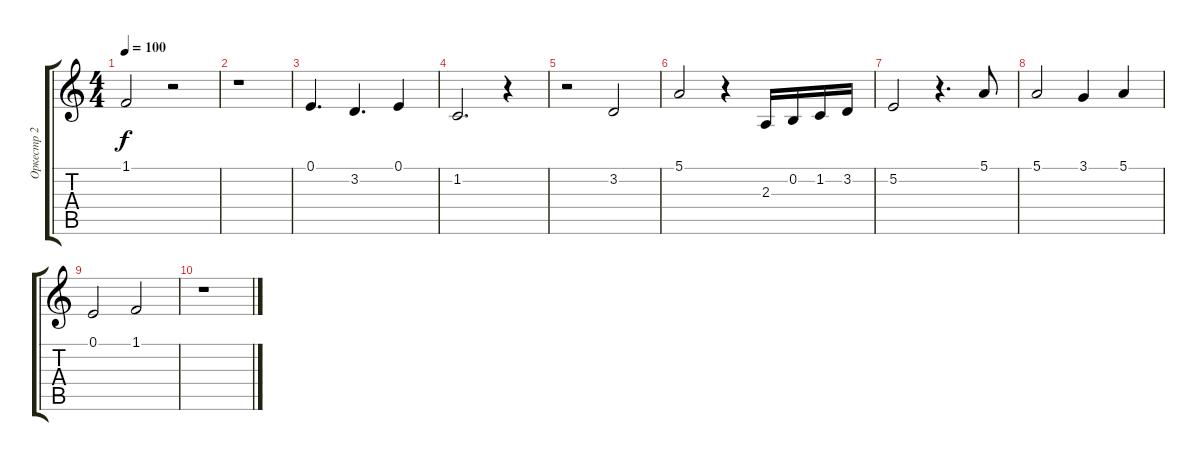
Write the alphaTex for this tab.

\track ("Оркестр 2" "Оркестр 2") {instrument frenchhorn}
\staff {score tabs}
\tuning (E4 B3 G3 D3 A2 E2) {hide}
\ts (4 4)
\tempo 100
\clef g2
\ks c
1.1.2{dy f} r.2 |
r.1 |
0.1.4{d} 3.2.4{d} 0.1.4 |
1.2.2{d} r.4 |
r.2 3.2.2 |
5.1.2 r.4 2.3.16 0.2.16 1.2.16 3.2.16 |
5.2.2 r.4{d} 5.1.8 |
5.1.2 3.1.4 5.1.4 |
0.1.2 1.1.2 |
r.1
